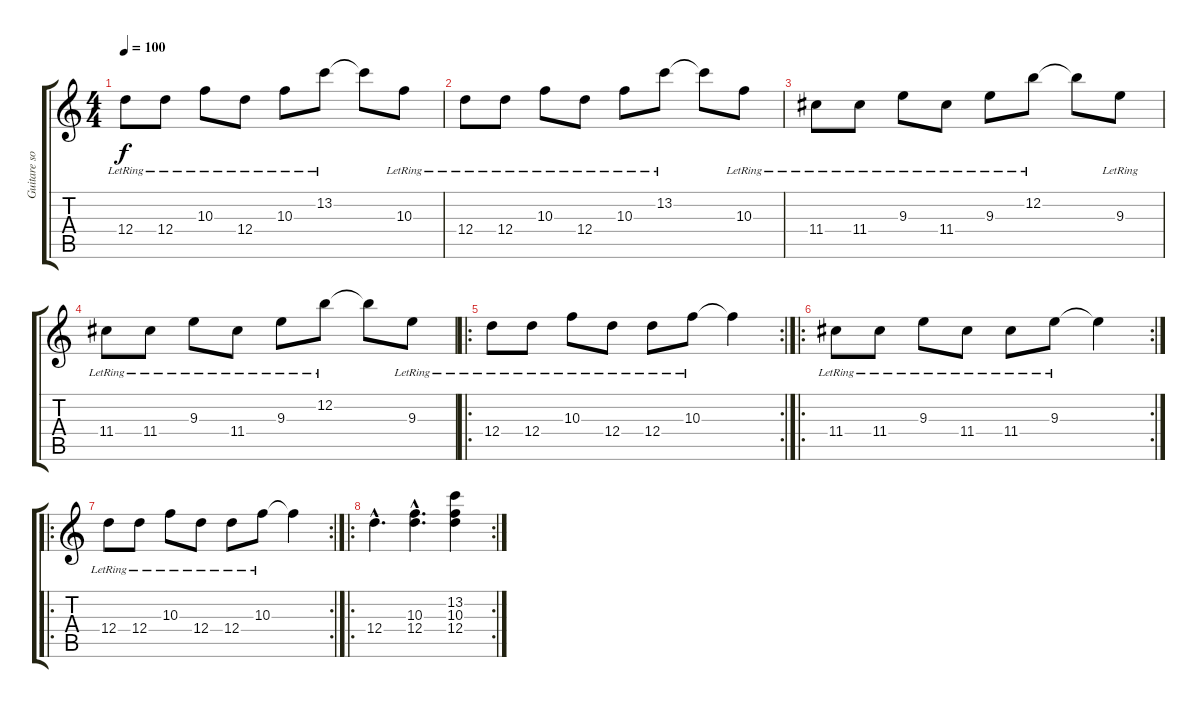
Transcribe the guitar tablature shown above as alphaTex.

\track ("Guitare solo" "Guitare so") {instrument electricguitarclean}
\staff {score tabs}
\tuning (E4 B3 G3 D3 A2 E2) {hide}
\ts (4 4)
\tempo 100
\clef g2
\ks c
12.4{lr}.8{dy f} 12.4{lr}.8 10.3{lr}.8 12.4{lr}.8 10.3{lr}.8 13.2{lr}.8 13.2{t}.8 10.3{lr}.8 |
12.4{lr}.8 12.4{lr}.8 10.3{lr}.8 12.4{lr}.8 10.3{lr}.8 13.2{lr}.8 13.2{t}.8 10.3{lr}.8 |
11.4{lr}.8 11.4{lr}.8 9.3{lr}.8 11.4{lr}.8 9.3{lr}.8 12.2{lr}.8 12.2{t}.8 9.3{lr}.8 |
11.4{lr}.8 11.4{lr}.8 9.3{lr}.8 11.4{lr}.8 9.3{lr}.8 12.2{lr}.8 12.2{t}.8 9.3{lr}.8 |
\ro
\rc 2
12.4{lr}.8 12.4{lr}.8 10.3{lr}.8 12.4{lr}.8 12.4{lr}.8 10.3{lr}.8 10.3{t}.4 |
\ro
\rc 2
11.4{lr}.8 11.4{lr}.8 9.3{lr}.8 11.4{lr}.8 11.4{lr}.8 9.3{lr}.8 9.3{t}.4 |
\ro
\rc 2
12.4{lr}.8 12.4{lr}.8 10.3{lr}.8 12.4{lr}.8 12.4{lr}.8 10.3{lr}.8 10.3{t}.4 |
\ro
\rc 2
12.4{hac}.4{d} (10.3{hac} 12.4{hac}).4{d} (13.2 10.3 12.4).4
